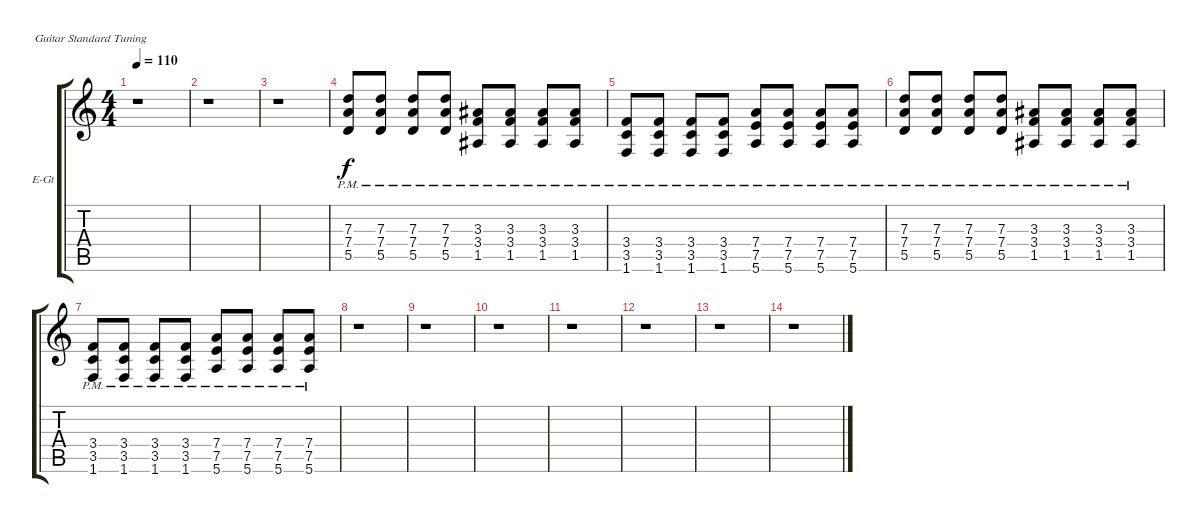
\defaultSystemsLayout 4
\bracketExtendMode groupsimilarinstruments
\firstSystemTrackNameOrientation horizontal
\otherSystemsTrackNameOrientation horizontal
\track ("Electric Guitar" "E-Gt") {instrument electricguitarclean}
\staff {score tabs}
\tuning (E4 B3 G3 D3 A2 E2)
\ts (4 4)
\tempo 110
\clef g2
\ks c
r.1{dy f} |
r.1 |
r.1 |
(5.5{pm} 7.4{pm} 7.3{pm}).8 (5.5{pm} 7.4{pm} 7.3{pm}).8 (5.5{pm} 7.4{pm} 7.3{pm}).8 (5.5{pm} 7.4{pm} 7.3{pm}).8 (1.5{pm} 3.4{pm} 3.3{pm}).8 (1.5{pm} 3.4{pm} 3.3{pm}).8 (1.5{pm} 3.4{pm} 3.3{pm}).8 (1.5{pm} 3.4{pm} 3.3{pm}).8 |
(1.6{pm} 3.5{pm} 3.4{pm}).8 (1.6{pm} 3.5{pm} 3.4{pm}).8 (1.6{pm} 3.5{pm} 3.4{pm}).8 (1.6{pm} 3.5{pm} 3.4{pm}).8 (5.6{pm} 7.5{pm} 7.4{pm}).8 (5.6{pm} 7.5{pm} 7.4{pm}).8 (5.6{pm} 7.5{pm} 7.4{pm}).8 (5.6{pm} 7.5{pm} 7.4{pm}).8 |
(5.5{pm} 7.4{pm} 7.3{pm}).8 (5.5{pm} 7.4{pm} 7.3{pm}).8 (5.5{pm} 7.4{pm} 7.3{pm}).8 (5.5{pm} 7.4{pm} 7.3{pm}).8 (1.5{pm} 3.4{pm} 3.3{pm}).8 (1.5{pm} 3.4{pm} 3.3{pm}).8 (1.5{pm} 3.4{pm} 3.3{pm}).8 (1.5{pm} 3.4{pm} 3.3{pm}).8 |
(1.6{pm} 3.5{pm} 3.4{pm}).8 (1.6{pm} 3.5{pm} 3.4{pm}).8 (1.6{pm} 3.5{pm} 3.4{pm}).8 (1.6{pm} 3.5{pm} 3.4{pm}).8 (5.6{pm} 7.5{pm} 7.4{pm}).8 (5.6{pm} 7.5{pm} 7.4{pm}).8 (5.6{pm} 7.5{pm} 7.4{pm}).8 (5.6{pm} 7.5{pm} 7.4{pm}).8 |
r.1 |
r.1 |
r.1 |
r.1 |
r.1 |
r.1 |
r.1
